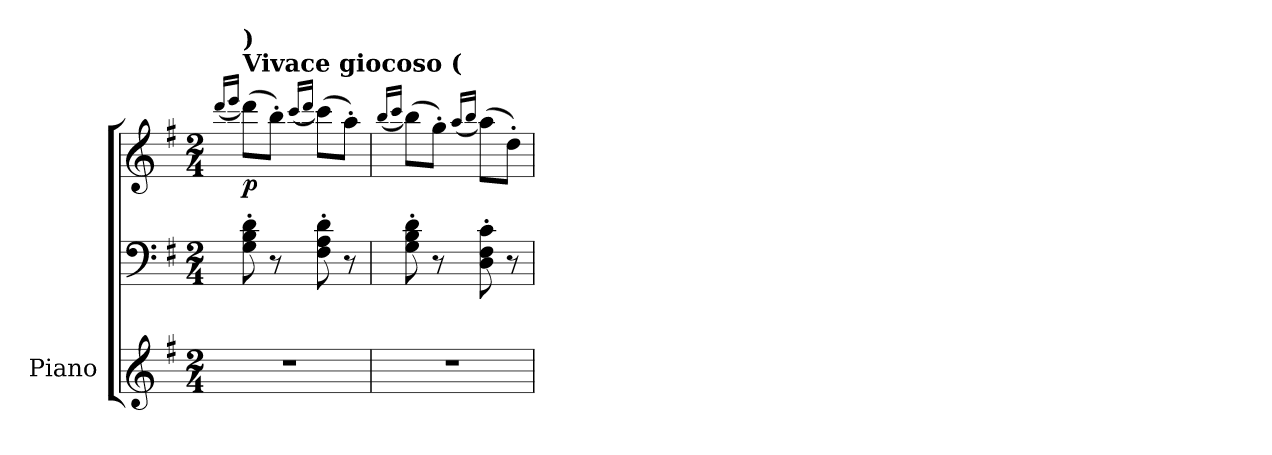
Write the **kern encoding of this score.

**kern	**kern	**kern	**dynam
*part1	*part1	*part1	*part1
*staff3	*staff2	*staff1	*staff1/2/3
*I"Piano	*	*	*
*I'Pno	*	*	*
!!LO:PB:g=z
*stria5	*	*	*
*clefG2	*clefF4	*clefG2	*
*k[f#]	*k[f#]	*k[f#]	*
*M2/4	*M2/4	*M2/4	*
*MM108	*MM108	*MM108	*
=1	=1	=1	=1
.	.	(<16qddd/LL	.
.	.	16qeee/JJ	.
!	!	!LO:TX:a:B:t=Vivace giocoso (	!
!	!	!LO:TX:a:B:t=)	!
!	!	!	!LO:DY:b
2r	8G\' 8B\' 8d\'	(>8ddd\L)	p
.	8r	8bb'\J)	.
.	.	(<16qccc/LL	.
.	.	16qddd/JJ	.
.	8F#\' 8A\' 8d\'	(>8ccc\L)	.
.	8r	8aa'\J)	.
=2	=2	=2	=2
.	.	(<16qbb/LL	.
.	.	16qccc/JJ	.
2r	8G\' 8B\' 8d\'	(>8bb\L)	.
.	8r	8gg'\J)	.
.	.	(<16qaa/LL	.
.	.	16qbb/JJ	.
.	8D\' 8F#\' 8c\'	(>8aa\L)	.
.	8r	8dd'\J)	.
=	=	=	=
*-	*-	*-	*-
